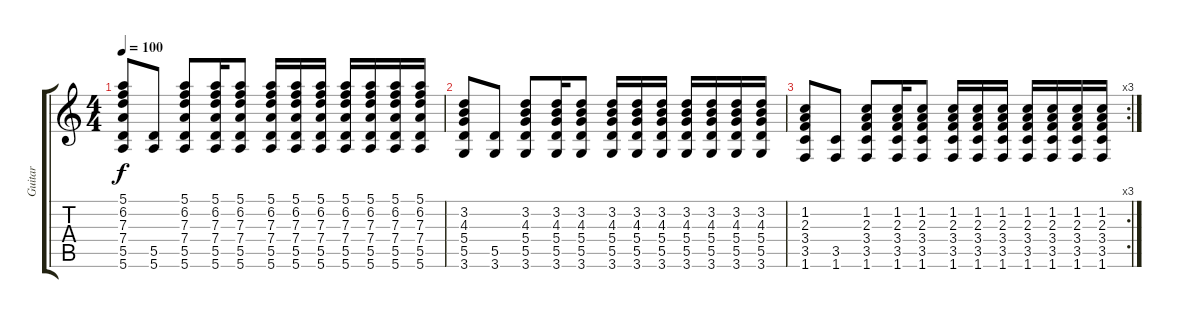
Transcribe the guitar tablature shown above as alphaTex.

\track ("Guitar" "Guitar") {instrument acousticguitarsteel}
\staff {score tabs}
\tuning (E4 B3 G3 D3 A2 E2) {hide}
\ts (4 4)
\tempo 100
\clef g2
\ks c
(5.1 6.2 7.3 7.4 5.5 5.6).8{dy f} (5.5 5.6).8 (5.1 6.2 7.3 7.4 5.5 5.6).8 (5.1 6.2 7.3 7.4 5.5 5.6).16 (5.1 6.2 7.3 7.4 5.5 5.6).8 (5.1 6.2 7.3 7.4 5.5 5.6).16 (5.1 6.2 7.3 7.4 5.5 5.6).16 (5.1 6.2 7.3 7.4 5.5 5.6).16 (5.1 6.2 7.3 7.4 5.5 5.6).16 (5.1 6.2 7.3 7.4 5.5 5.6).16 (5.1 6.2 7.3 7.4 5.5 5.6).16 (5.1 6.2 7.3 7.4 5.5 5.6).16 |
(3.2 4.3 5.4 5.5 3.6).8 (5.5 3.6).8 (3.2 4.3 5.4 5.5 3.6).8 (3.2 4.3 5.4 5.5 3.6).16 (3.2 4.3 5.4 5.5 3.6).8 (3.2 4.3 5.4 5.5 3.6).16 (3.2 4.3 5.4 5.5 3.6).16 (3.2 4.3 5.4 5.5 3.6).16 (3.2 4.3 5.4 5.5 3.6).16 (3.2 4.3 5.4 5.5 3.6).16 (3.2 4.3 5.4 5.5 3.6).16 (3.2 4.3 5.4 5.5 3.6).16 |
\rc 3
(1.2 2.3 3.4 3.5 1.6).8 (3.5 1.6).8 (1.2 2.3 3.4 3.5 1.6).8 (1.2 2.3 3.4 3.5 1.6).16 (1.2 2.3 3.4 3.5 1.6).8 (1.2 2.3 3.4 3.5 1.6).16 (1.2 2.3 3.4 3.5 1.6).16 (1.2 2.3 3.4 3.5 1.6).16 (1.2 2.3 3.4 3.5 1.6).16 (1.2 2.3 3.4 3.5 1.6).16 (1.2 2.3 3.4 3.5 1.6).16 (1.2 2.3 3.4 3.5 1.6).16
